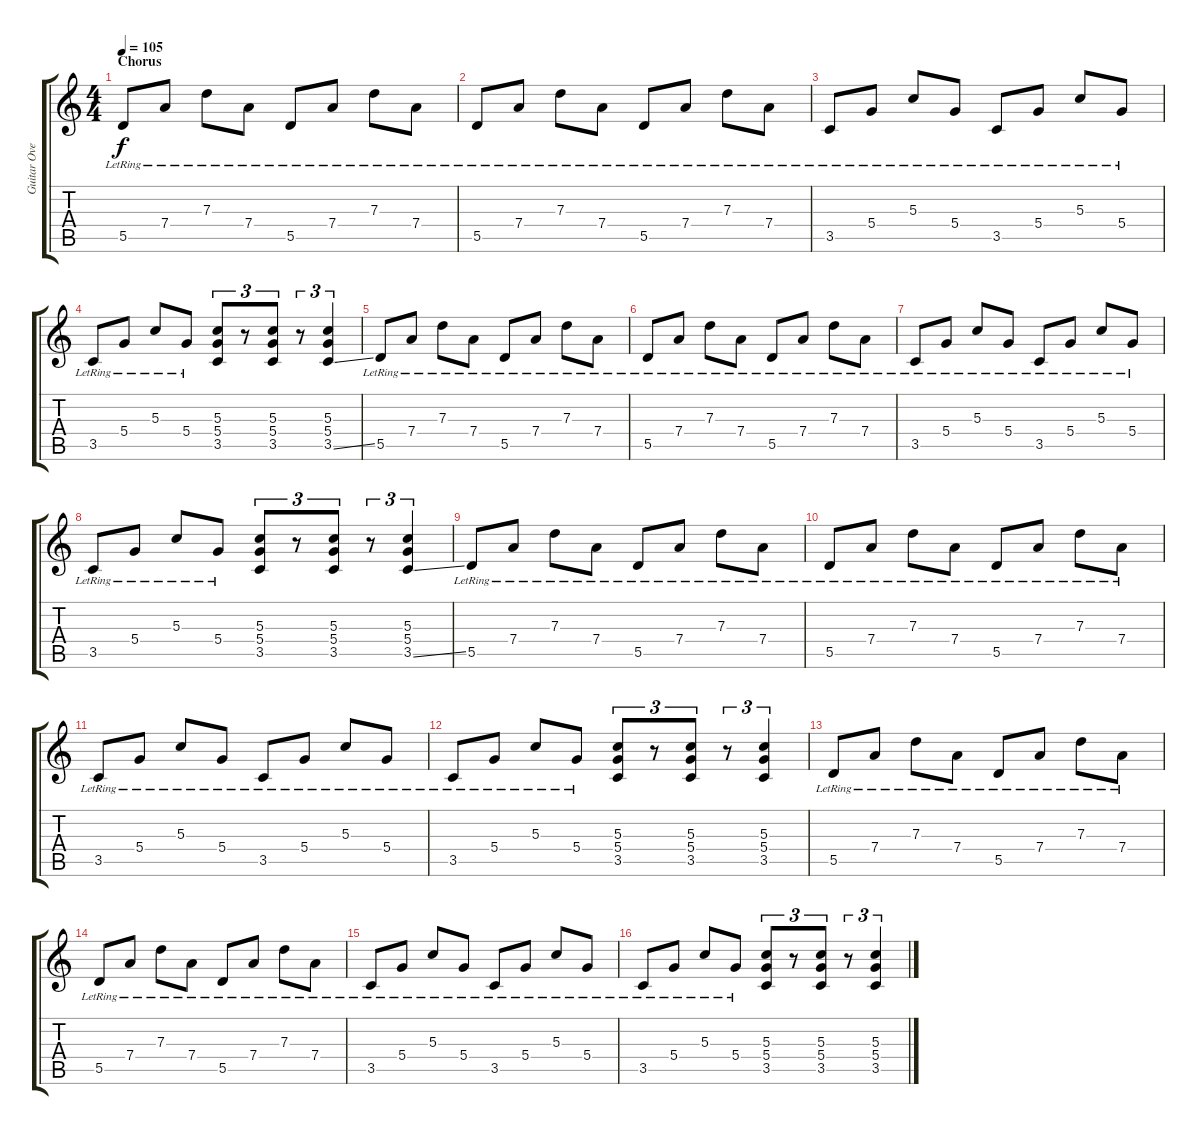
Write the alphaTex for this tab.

\track ("Guitar Overdrive" "Guitar Ove") {instrument overdrivenguitar}
\staff {score tabs}
\tuning (E4 B3 G3 D3 A2 D2) {hide}
\ts (4 4)
\section ("" "Chorus")
\tempo 105
\clef g2
\ks c
5.5{lr}.8{dy f} 7.4{lr}.8 7.3{lr}.8 7.4{lr}.8 5.5{lr}.8 7.4{lr}.8 7.3{lr}.8 7.4{lr}.8 |
5.5{lr}.8 7.4{lr}.8 7.3{lr}.8 7.4{lr}.8 5.5{lr}.8 7.4{lr}.8 7.3{lr}.8 7.4{lr}.8 |
3.5{lr}.8 5.4{lr}.8 5.3{lr}.8 5.4{lr}.8 3.5{lr}.8 5.4{lr}.8 5.3{lr}.8 5.4{lr}.8 |
3.5{lr}.8 5.4{lr}.8 5.3{lr}.8 5.4{lr}.8 (5.3 5.4 3.5).8{tu (3 2)} r.8{tu (3 2)} (5.3 5.4 3.5).8{tu (3 2)} r.8{tu (3 2)} (5.3 5.4 3.5{ss}).4{tu (3 2)} |
5.5{lr}.8 7.4{lr}.8 7.3{lr}.8 7.4{lr}.8 5.5{lr}.8 7.4{lr}.8 7.3{lr}.8 7.4{lr}.8 |
5.5{lr}.8 7.4{lr}.8 7.3{lr}.8 7.4{lr}.8 5.5{lr}.8 7.4{lr}.8 7.3{lr}.8 7.4{lr}.8 |
3.5{lr}.8 5.4{lr}.8 5.3{lr}.8 5.4{lr}.8 3.5{lr}.8 5.4{lr}.8 5.3{lr}.8 5.4{lr}.8 |
3.5{lr}.8 5.4{lr}.8 5.3{lr}.8 5.4{lr}.8 (5.3 5.4 3.5).8{tu (3 2)} r.8{tu (3 2)} (5.3 5.4 3.5).8{tu (3 2)} r.8{tu (3 2)} (5.3 5.4 3.5{ss}).4{tu (3 2)} |
5.5{lr}.8 7.4{lr}.8 7.3{lr}.8 7.4{lr}.8 5.5{lr}.8 7.4{lr}.8 7.3{lr}.8 7.4{lr}.8 |
5.5{lr}.8 7.4{lr}.8 7.3{lr}.8 7.4{lr}.8 5.5{lr}.8 7.4{lr}.8 7.3{lr}.8 7.4{lr}.8 |
3.5{lr}.8 5.4{lr}.8 5.3{lr}.8 5.4{lr}.8 3.5{lr}.8 5.4{lr}.8 5.3{lr}.8 5.4{lr}.8 |
3.5{lr}.8 5.4{lr}.8 5.3{lr}.8 5.4{lr}.8 (5.3 5.4 3.5).8{tu (3 2)} r.8{tu (3 2)} (5.3 5.4 3.5).8{tu (3 2)} r.8{tu (3 2)} (5.3 5.4 3.5).4{tu (3 2)} |
5.5{lr}.8 7.4{lr}.8 7.3{lr}.8 7.4{lr}.8 5.5{lr}.8 7.4{lr}.8 7.3{lr}.8 7.4{lr}.8 |
5.5{lr}.8 7.4{lr}.8 7.3{lr}.8 7.4{lr}.8 5.5{lr}.8 7.4{lr}.8 7.3{lr}.8 7.4{lr}.8 |
3.5{lr}.8 5.4{lr}.8 5.3{lr}.8 5.4{lr}.8 3.5{lr}.8 5.4{lr}.8 5.3{lr}.8 5.4{lr}.8 |
3.5{lr}.8 5.4{lr}.8 5.3{lr}.8 5.4{lr}.8 (5.3 5.4 3.5).8{tu (3 2)} r.8{tu (3 2)} (5.3 5.4 3.5).8{tu (3 2)} r.8{tu (3 2)} (5.3 5.4 3.5).4{tu (3 2)}
